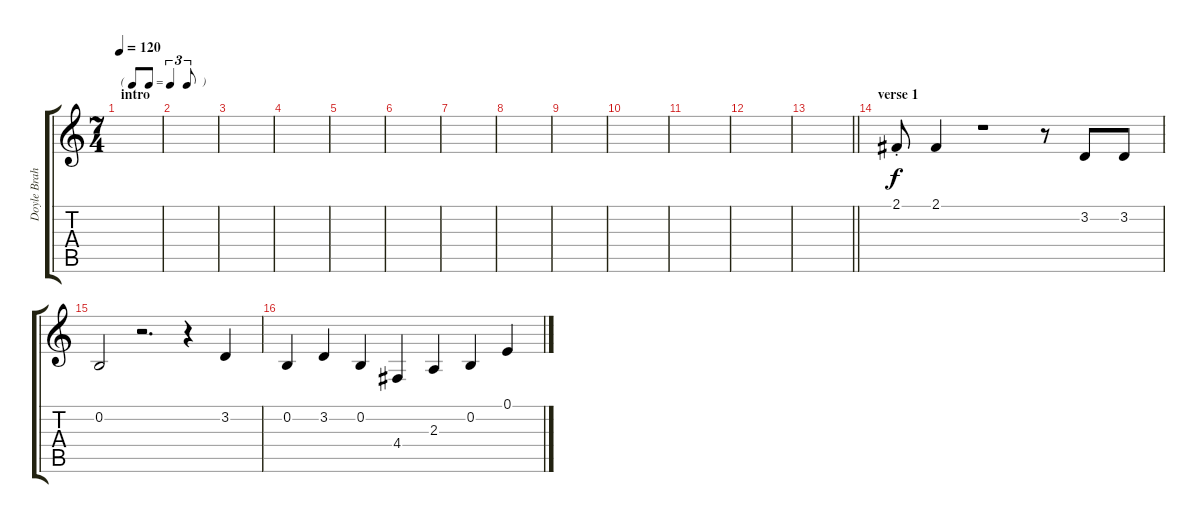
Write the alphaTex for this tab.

\track ("Doyle Braham II  (Vocals)" "Doyle Brah") {instrument lead6voice}
\staff {score tabs}
\tuning (E4 B3 G3 D3 A2 E2) {hide}
\ts (7 4)
\tf triplet8th
\section ("" "intro")
\tempo 120
\clef g2
\ks c
|
|
|
|
|
|
|
|
|
|
|
|
\barLineRight lightlight
|
\section ("" "verse 1")
2.1{st}.8 2.1.4 r.1 r.8 3.2.8 3.2.8 |
0.2.2 r.2{d} r.4 3.2.4 |
0.2.4 3.2.4 0.2.4 4.4.4 2.3.4 0.2.4 0.1.4
